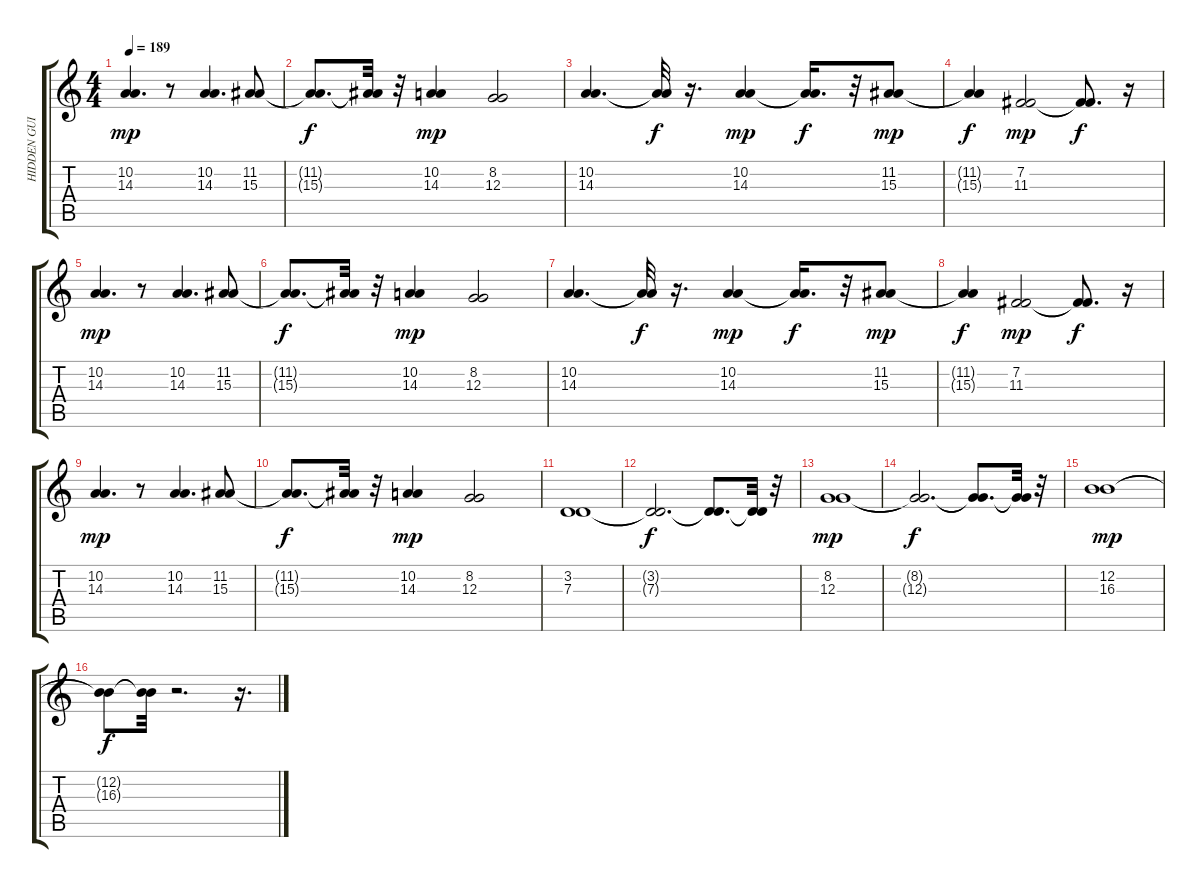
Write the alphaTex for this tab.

\track ("HIDDEN GUITAR" "HIDDEN GUI") {instrument electricpiano1}
\staff {score tabs}
\tuning (E4 B3 G3 D3 A2 E2) {hide}
\ts (4 4)
\tempo 189
\clef g2
\ks c
(10.2 14.3).4{d dy mp} r.8 (10.2 14.3).4{d} (11.2 15.3).8 |
(11.2{t} 15.3{t}).8{d dy f} (11.2{t} 15.3{t}).32 r.32 (10.2 14.3).4{dy mp} (8.2 12.3).2 |
(10.2 14.3).4{d} (10.2{t} 14.3{t}).32{dy f} r.16{d} (10.2 14.3).4{dy mp} (10.2{t} 14.3{t}).16{d dy f} r.32 (11.2 15.3).8{dy mp} |
(11.2{t} 15.3{t}).4{dy f} (7.2 11.3).2{dy mp} (7.2{t} 11.3{t}).8{d dy f} r.16 |
(10.2 14.3).4{d dy mp} r.8 (10.2 14.3).4{d} (11.2 15.3).8 |
(11.2{t} 15.3{t}).8{d dy f} (11.2{t} 15.3{t}).32 r.32 (10.2 14.3).4{dy mp} (8.2 12.3).2 |
(10.2 14.3).4{d} (10.2{t} 14.3{t}).32{dy f} r.16{d} (10.2 14.3).4{dy mp} (10.2{t} 14.3{t}).16{d dy f} r.32 (11.2 15.3).8{dy mp} |
(11.2{t} 15.3{t}).4{dy f} (7.2 11.3).2{dy mp} (7.2{t} 11.3{t}).8{d dy f} r.16 |
(10.2 14.3).4{d dy mp} r.8 (10.2 14.3).4{d} (11.2 15.3).8 |
(11.2{t} 15.3{t}).8{d dy f} (11.2{t} 15.3{t}).32 r.32 (10.2 14.3).4{dy mp} (8.2 12.3).2 |
(3.2 7.3).1 |
(3.2{t} 7.3{t}).2{d dy f} (3.2{t} 7.3{t}).8{d} (3.2{t} 7.3{t}).32 r.32 |
(8.2 12.3).1{dy mp} |
(8.2{t} 12.3{t}).2{d dy f} (8.2{t} 12.3{t}).8{d} (8.2{t} 12.3{t}).32 r.32 |
(12.2 16.3).1{dy mp} |
(12.2{t} 16.3{t}).8{dy f} (12.2{t} 16.3{t}).32 r.2{d} r.16{d}
